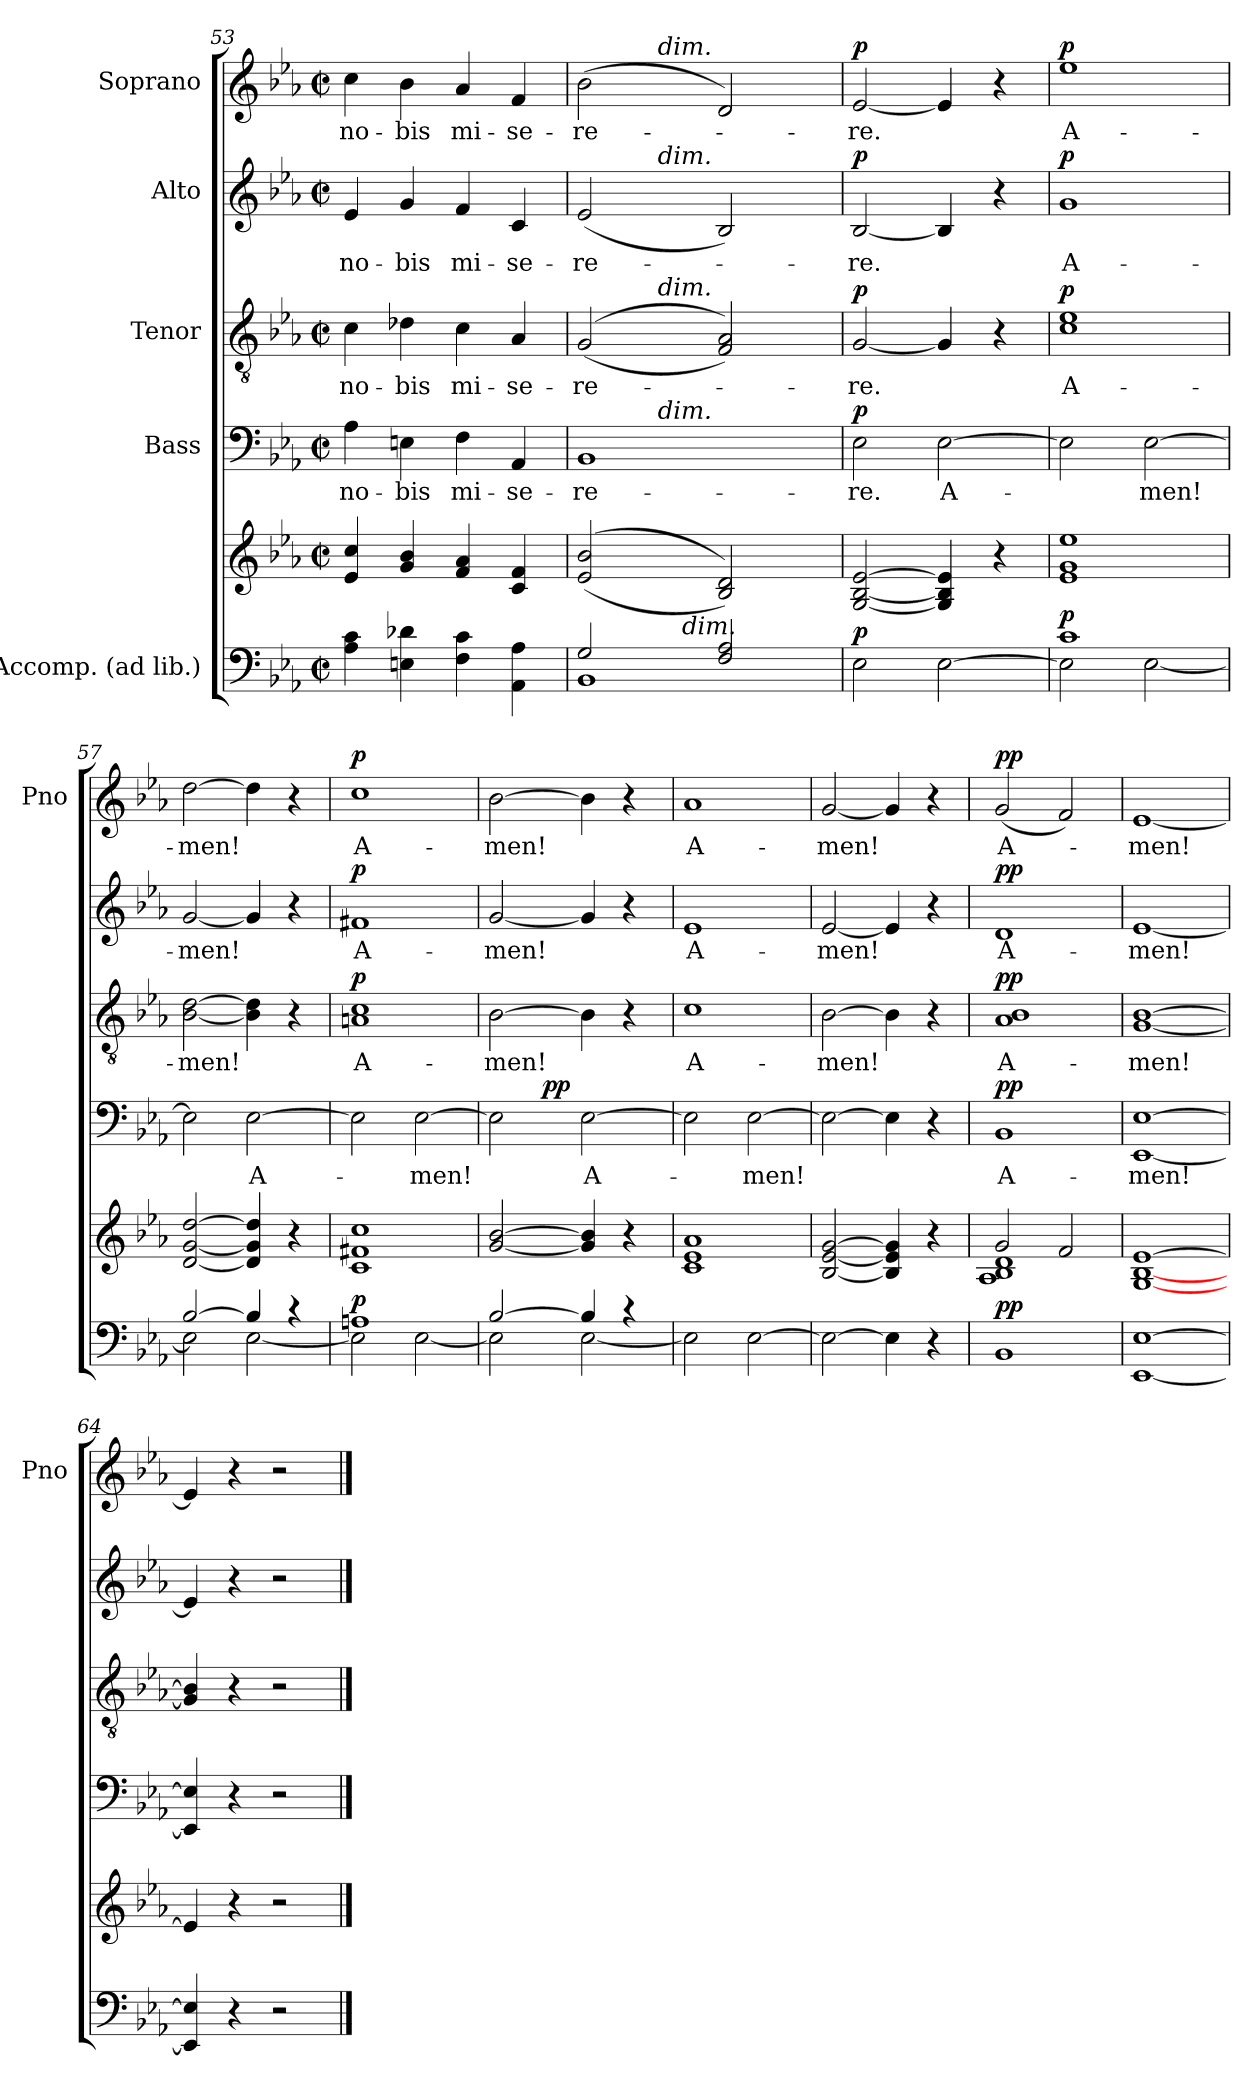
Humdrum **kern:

**kern	**kern	**dynam	**kern	**text	**dynam	**kern	**text	**dynam	**kern	**text	**dynam	**kern	**text	**dynam
*part5	*part5	*part5	*part4	*part4	*part4	*part3	*part3	*part3	*part2	*part2	*part2	*part1	*part1	*part1
*staff6	*staff5	*staff5/6	*staff4	*staff4	*staff4	*staff3	*staff3	*staff3	*staff2	*staff2	*staff2	*staff1	*staff1	*staff1
*I"Accomp. (ad lib.)	*	*	*I"Bass	*	*	*I"Tenor	*	*	*I"Alto	*	*	*I"Soprano	*	*
*	*	*	*	*	*	*	*	*	*	*	*	*I'Pno	*	*
*clefF4	*clefG2	*	*clefF4	*	*	*clefGv2	*	*	*clefG2	*	*	*clefG2	*	*
*k[b-e-a-]	*k[b-e-a-]	*	*k[b-e-a-]	*	*	*k[b-e-a-]	*	*	*k[b-e-a-]	*	*	*k[b-e-a-]	*	*
*E-:	*E-:	*	*E-:	*	*	*E-:	*	*	*E-:	*	*	*E-:	*	*
*M2/2	*M2/2	*	*M2/2	*	*	*M2/2	*	*	*M2/2	*	*	*M2/2	*	*
*met(c|)	*met(c|)	*	*met(c|)	*	*	*met(c|)	*	*	*met(c|)	*	*	*met(c|)	*	*
=53	=53	=53	=53	=53	=53	=53	=53	=53	=53	=53	=53	=53	=53	=53
4A-\ 4c\	4e-/ 4cc/	.	4A-\	no-	.	4c\	no-	.	4e-/	no-	.	4cc\	no-	.
4En\ 4d-X\	4g/ 4b-/	.	4En\	-bis	.	4d-X\	-bis	.	4g/	-bis	.	4b-\	-bis	.
4F\ 4c\	4f/ 4a-/	.	4F\	mi-	.	4c\	mi-	.	4f/	mi-	.	4a-/	mi-	.
4AA-\ 4A-\	4c/ 4f/	.	4AA-/	-se-	.	4A-/	-se-	.	4c/	-se-	.	4f/	-se-	.
=54	=54	=54	=54	=54	=54	=54	=54	=54	=54	=54	=54	=54	=54	=54
*^	*	*	*^	*	*	*^	*	*	*^	*	*	*^	*	*
*	*^	*	*	*	*	*	*	*	*	*	*	*	*	*	*	*	*	*	*
2G/	1BB-	4.ryy	((2e-/ 2b-/	.	1BB-	4ryy	-re-	.	((2G/	4ryy	-re-	.	(2e-/	4ryy	-re-	.	(2b-\	4ryy	-re-	.
.	.	.	.	.	.	16ryy	.	.	.	16ryy	.	.	.	16ryy	.	.	.	16ryy	.	.
!	!	!	!	!	!	!	!	!	!	!	!	!	!	!	!	!	!	!LO:TX:a:i:t=dim.	!	!
!	!	!	!	!	!	!	!	!	!	!	!	!	!	!LO:TX:a:i:t=dim.	!	!	!	!	!	!
!	!	!	!	!	!	!	!	!	!	!LO:TX:a:i:t=dim.	!	!	!	!	!	!	!	!	!	!
!	!	!	!	!	!	!LO:TX:a:i:t=dim.	!	!	!	!	!	!	!	!	!	!	!	!	!	!
.	.	.	.	.	.	2ryy	.	.	.	2ryy	.	.	.	2ryy	.	.	.	2ryy	.	.
!	!	!LO:TX:a:i:t=dim.	!	!	!	!	!	!	!	!	!	!	!	!	!	!	!	!	!	!
.	.	2ryy	.	.	.	.	.	.	.	.	.	.	.	.	.	.	.	.	.	.
2F/ 2A-/	.	.	2B-/ 2d/))	.	.	.	.	.	2F/ 2A-/))	.	.	.	2B-/)	.	.	.	2d/)	.	.	.
.	.	.	.	.	.	8.ryy	.	.	.	8.ryy	.	.	.	8.ryy	.	.	.	8.ryy	.	.
.	.	8ryy	.	.	.	.	.	.	.	.	.	.	.	.	.	.	.	.	.	.
=55	=55	=55	=55	=55	=55	=55	=55	=55	=55	=55	=55	=55	=55	=55	=55	=55	=55	=55	=55	=55
!	!	!	!	!LO:DY:a=2	!	!	!	!LO:DY:a	!	!	!	!LO:DY:a	!	!	!	!LO:DY:a	!	!	!	!LO:DY:a
*	*	*	*	*	*v	*v	*	*	*	*	*	*	*v	*v	*	*	*v	*v	*	*
*v	*v	*v	*	*	*	*	*	*v	*v	*	*	*	*	*	*	*	*
2E-\	[2G/ [2B-/ [2e-/	p	2E-\	-re.	p	[2G/	-re.	p	[2B-/	-re.	p	[2e-/	-re.	p
[2E-\	4G/] 4B-/] 4e-/]	.	[2E-\	A-	.	4G/]	.	.	4B-/]	.	.	4e-/]	.	.
.	4r	.	.	.	.	4r	.	.	4r	.	.	4r	.	.
!!LO:LB:g=z
=56	=56	=56	=56	=56	=56	=56	=56	=56	=56	=56	=56	=56	=56	=56
*^	*	*	*	*	*	*	*	*	*	*	*	*	*	*
!	!	!	!LO:DY:a=2	!	!	!	!	!	!LO:DY:a	!	!	!LO:DY:a	!	!	!LO:DY:a
1c	2E-\]	1e- 1g 1ee-	p	2E-\]	-­	.	1c 1e-	A-	p	1g	A-	p	1ee-	A-	p
.	[<2E-\	.	.	[2E-\	men!	.	.	.	.	.	.	.	.	.	.
=57	=57	=57	=57	=57	=57	=57	=57	=57	=57	=57	=57	=57	=57	=57	=57
[>2B-/	2E-\]	[2d/ [2g/ [2dd/	.	2E-\]	.	.	[2B-\ [2d\	-men!	.	[2g/	-men!	.	[2dd\	-men!	.
4B-/]	[<2E-\	4d/] 4g/] 4dd/]	.	[2E-\	A-	.	4B-\] 4d\]	.	.	4g/]	.	.	4dd\]	.	.
4rc	.	4r	.	.	.	.	4r	.	.	4r	.	.	4r	.	.
=58	=58	=58	=58	=58	=58	=58	=58	=58	=58	=58	=58	=58	=58	=58	=58
!	!	!	!LO:DY:a=2	!	!	!	!	!	!LO:DY:a	!	!	!LO:DY:a	!	!	!LO:DY:a
1An	2E-\]	1c 1f#X 1cc	p	2E-\]	.	.	1An 1c	A-	p	1f#X	A-	p	1cc	A-	p
.	[<2E-\	.	.	[2E-\	-men!	.	.	.	.	.	.	.	.	.	.
=59	=59	=59	=59	=59	=59	=59	=59	=59	=59	=59	=59	=59	=59	=59	=59
*	*	*	*	*^	*	*	*	*	*	*	*	*	*	*	*
[>2B-/	2E-\]	[2g/ [2b-/	.	2E-\]	4ryy	.	.	[2B-\	-men!	.	[2g/	-men!	.	[2b-\	-men!	.
.	.	.	.	.	32ryy	.	.	.	.	.	.	.	.	.	.	.
!	!	!	!	!	!	!	!LO:DY:a	!	!	!	!	!	!	!	!	!
.	.	.	.	.	2ryy	.	pp	.	.	.	.	.	.	.	.	.
4B-/]	[<2E-\	4g/] 4b-/]	.	[2E-\	.	A-	.	4B-\]	.	.	4g/]	.	.	4b-\]	.	.
4rc	.	4r	.	.	.	.	.	4r	.	.	4r	.	.	4r	.	.
.	.	.	.	.	8..ryy	.	.	.	.	.	.	.	.	.	.	.
*v	*v	*	*	*v	*v	*	*	*	*	*	*	*	*	*	*	*
=60	=60	=60	=60	=60	=60	=60	=60	=60	=60	=60	=60	=60	=60	=60
2E-\]	1c 1e- 1a-	.	2E-\]	.	.	1c	A-	.	1e-	A-	.	1a-	A-	.
[2E-\	.	.	[2E-\	-men!	.	.	.	.	.	.	.	.	.	.
=61	=61	=61	=61	=61	=61	=61	=61	=61	=61	=61	=61	=61	=61	=61
2E-\_	[2B-/ [2e-/ [2g/	.	2E-\_	.	.	[2B-\	-men!	.	[2e-/	-men!	.	[2g/	-men!	.
4E-\]	4B-/] 4e-/] 4g/]	.	4E-\]	.	.	4B-\]	.	.	4e-/]	.	.	4g/]	.	.
4r	4r	.	4r	.	.	4r	.	.	4r	.	.	4r	.	.
=62	=62	=62	=62	=62	=62	=62	=62	=62	=62	=62	=62	=62	=62	=62
*	*^	*	*	*	*	*	*	*	*	*	*	*	*	*
!	!	!	!LO:DY:a=2	!	!	!LO:DY:a	!	!	!LO:DY:a	!	!	!LO:DY:a	!	!	!LO:DY:a
1BB-	2g/	1A- 1B- 1d	pp	1BB-	A-	pp	1A- 1B-	A-	pp	1d	A-	pp	(2g/	A-	pp
.	2f/	.	.	.	.	.	.	.	.	.	.	.	2f/)	.	.
*	*v	*v	*	*	*	*	*	*	*	*	*	*	*	*	*
=63	=63	=63	=63	=63	=63	=63	=63	=63	=63	=63	=63	=63	=63	=63
[1EE- [1E-	[1G [1B- [1e-	.	[1EE- [1E-	-men!	.	[1G [1B-	-men!	.	[1e-	-men!	.	[1e-	-men!	.
=64	=64	=64	=64	=64	=64	=64	=64	=64	=64	=64	=64	=64	=64	=64
4EE-/] 4E-/]	4e-/]	.	4EE-/] 4E-/]	.	.	4G/] 4B-/]	.	.	4e-/]	.	.	4e-/]	.	.
4r	4r	.	4r	.	.	4r	.	.	4r	.	.	4r	.	.
2r	2r	.	2r	.	.	2r	.	.	2r	.	.	2r	.	.
==	==	==	==	==	==	==	==	==	==	==	==	==	==	==
*-	*-	*-	*-	*-	*-	*-	*-	*-	*-	*-	*-	*-	*-	*-
